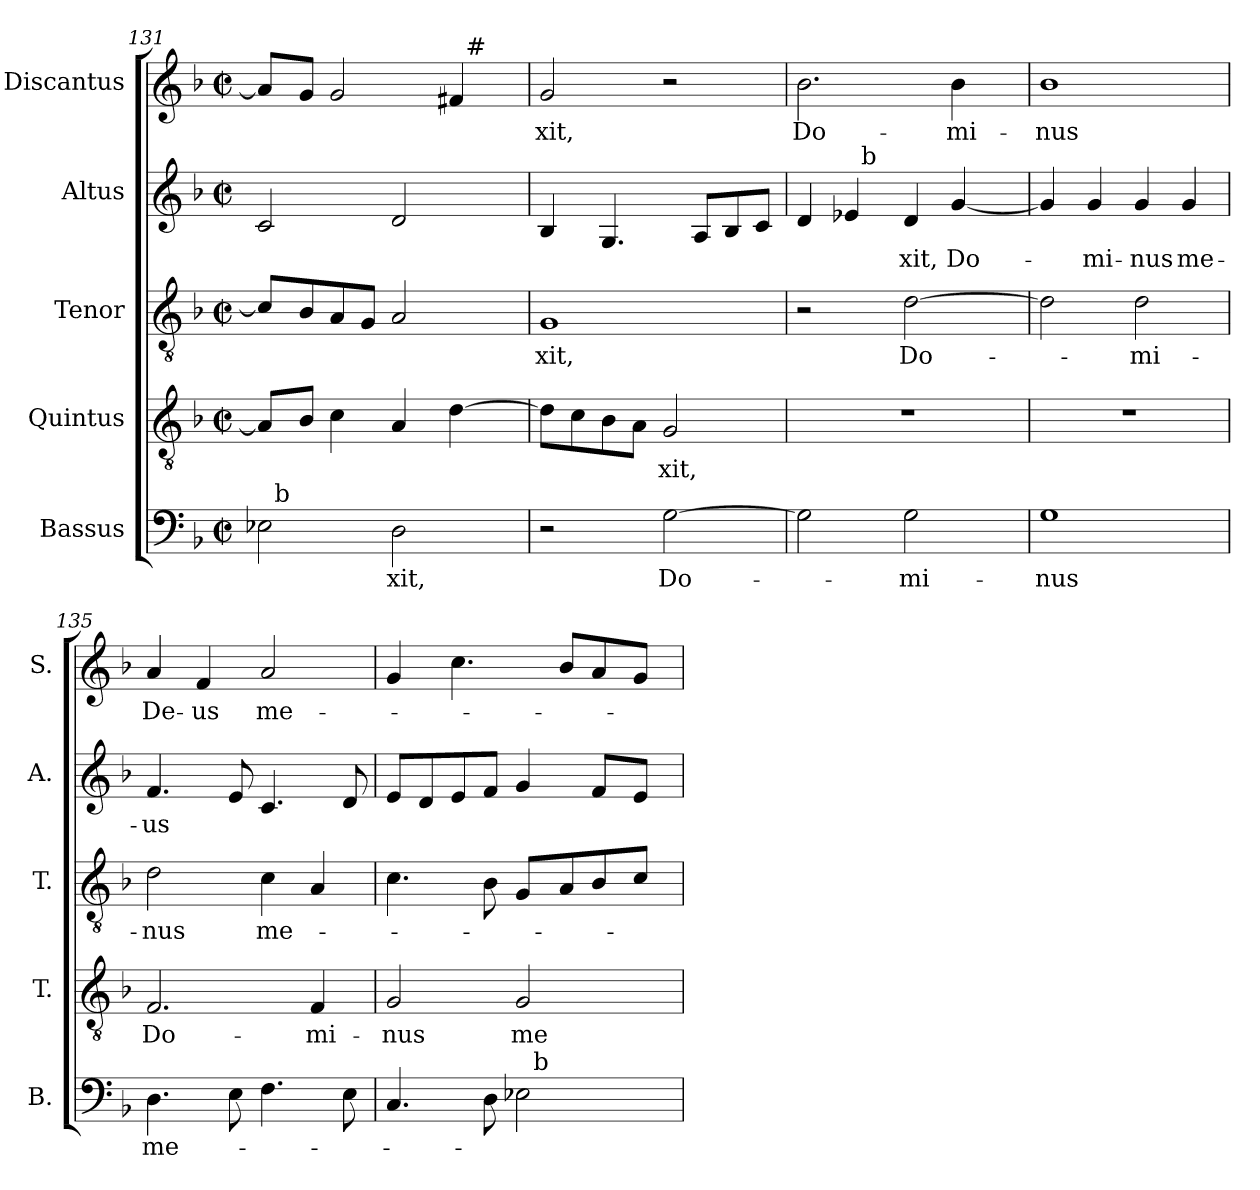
**kern	**text	**kern	**text	**kern	**text	**kern	**text	**kern	**text
*part5	*part5	*part4	*part4	*part3	*part3	*part2	*part2	*part1	*part1
*staff5	*staff5	*staff4	*staff4	*staff3	*staff3	*staff2	*staff2	*staff1	*staff1
*I"Bassus	*	*I"Quintus	*	*I"Tenor	*	*I"Altus	*	*I"Discantus	*
*I'B.	*	*I'T.	*	*I'T.	*	*I'A.	*	*I'S.	*
*clefF4	*	*clefGv2	*	*clefGv2	*	*clefG2	*	*clefG2	*
*	*	*ITrd7c12	*	*ITrd7c12	*	*	*	*	*
*k[b-]	*	*k[b-]	*	*k[b-]	*	*k[b-]	*	*k[b-]	*
*F:	*	*F:	*	*F:	*	*F:	*	*F:	*
*M2/2	*	*M2/2	*	*M2/2	*	*M2/2	*	*M2/2	*
*met(c|)	*	*met(c|)	*	*met(c|)	*	*met(c|)	*	*met(c|)	*
=131	=131	=131	=131	=131	=131	=131	=131	=131	=131
*^	*	*	*	*	*	*	*	*^	*
2E-i\	32ryy	.	8AAi/L]	.	8Ci/L]	.	2ci/	.	8ai/L]	2ryy	.
.	256ryy	.	.	.	.	.	.	.	.	.	.
!	!LO:TX:a:t=b	!	!	!	!	!	!	!	!	!	!
.	2ryy	.	.	.	.	.	.	.	.	.	.
.	.	.	8BB-i/J	.	8BB-i/	.	.	.	8gi/J	.	.
.	.	.	4Ci\	.	8AAi/	.	.	.	2gi/	.	.
.	.	.	.	.	8GGi/J	.	.	.	.	.	.
!	!	!LO:LY:b:color=#000000	!	!	!	!	!	!	!	!	!
2Di\	.	-xit,	4AAi/	.	2AAi/	.	2di/	.	.	4ryy	.
.	4ryy	.	.	.	.	.	.	.	.	.	.
.	.	.	[>4Di\	.	.	.	.	.	4f#i/	32ryy	.
.	.	.	.	.	.	.	.	.	.	256ryy	.
!	!	!	!	!	!	!	!	!	!	!LO:TX:a:t=#	!
.	8ryy	.	.	.	.	.	.	.	.	8ryy	.
.	16ryy	.	.	.	.	.	.	.	.	16ryy	.
.	64..ryy	.	.	.	.	.	.	.	.	64..ryy	.
*v	*v	*	*	*	*	*	*	*	*v	*v	*
=132	=132	=132	=132	=132	=132	=132	=132	=132	=132
*^	*	*	*	*	*	*	*	*^	*
!	!	!	!	!	!	!LO:LY:b:color=#000000	!	!	!	!	!
*v	*v	*	*	*	*	*	*	*	*v	*v	*
*^	*	*	*	*	*	*	*	*^	*
!	!	!	!	!	!	!	!	!	!	!	!LO:LY:b:color=#000000
*v	*v	*	*	*	*	*	*	*	*v	*v	*
2r	.	8Di\L]	.	1GGi	-xit,	4B-i/	.	2gi/	-xit,
.	.	8Ci\	.	.	.	.	.	.	.
.	.	8BB-i\	.	.	.	4.Gi/	.	.	.
.	.	8AAi\J	.	.	.	.	.	.	.
!	!LO:LY:b:color=#000000	!	!	!	!	!	!	!	!
!	!	!	!LO:LY:b:color=#000000	!	!	!	!	!	!
[>2Gi\	Do-	2GGi/	-xit,	.	.	.	.	2r	.
.	.	.	.	.	.	8Ai/L	.	.	.
.	.	.	.	.	.	8B-i/	.	.	.
.	.	.	.	.	.	8ci/J	.	.	.
!!LO:LB:g=z
=133	=133	=133	=133	=133	=133	=133	=133	=133	=133
!	!	!	!	!	!	!	!	!	!LO:LY:b:color=#000000
*	*	*	*	*	*	*^	*	*	*
2Gi\]	.	1r	.	2r	.	4di/	4ryy	.	2.b-i\	Do-
.	.	.	.	.	.	4e-i/	32ryy	.	.	.
.	.	.	.	.	.	.	256ryy	.	.	.
!	!	!	!	!	!	!	!LO:TX:a:t=b	!	!	!
.	.	.	.	.	.	.	2ryy	.	.	.
!	!LO:LY:b:color=#000000	!	!	!	!	!	!	!	!	!
!	!	!	!	!	!LO:LY:b:color=#000000	!	!	!	!	!
!	!	!	!	!	!	!	!	!LO:LY:b:color=#000000	!	!
2Gi\	-mi-	.	.	[>2Di\	Do-	4di/	.	-xit,	.	.
!	!	!	!	!	!	!	!	!LO:LY:b:color=#000000	!	!
!	!	!	!	!	!	!	!	!	!	!LO:LY:b:color=#000000
.	.	.	.	.	.	[<4gi/	.	Do-	4b-i\	-mi-
.	.	.	.	.	.	.	8ryy	.	.	.
.	.	.	.	.	.	.	16ryy	.	.	.
.	.	.	.	.	.	.	64..ryy	.	.	.
*	*	*	*	*	*	*v	*v	*	*	*
=134	=134	=134	=134	=134	=134	=134	=134	=134	=134
*	*	*	*	*	*	*^	*	*	*
!	!LO:LY:b:color=#000000	!	!	!	!	!	!	!	!	!
*	*	*	*	*	*	*v	*v	*	*	*
*	*	*	*	*	*	*^	*	*	*
!	!	!	!	!	!	!	!	!	!	!LO:LY:b:color=#000000
*	*	*	*	*	*	*v	*v	*	*	*
1Gi	-nus	1r	.	2Di\]	.	4gi/]	.	1b-i	-nus
!	!	!	!	!	!	!	!LO:LY:b:color=#000000	!	!
.	.	.	.	.	.	4gi/	-mi-	.	.
!	!	!	!	!	!LO:LY:b:color=#000000	!	!	!	!
!	!	!	!	!	!	!	!LO:LY:b:color=#000000	!	!
.	.	.	.	2Di\	-mi-	4gi/	-nus	.	.
!	!	!	!	!	!	!	!LO:LY:b:color=#000000	!	!
.	.	.	.	.	.	4gi/	me-	.	.
=135	=135	=135	=135	=135	=135	=135	=135	=135	=135
!	!LO:LY:b:color=#000000	!	!	!	!	!	!	!	!
!	!	!	!LO:LY:b:color=#000000	!	!	!	!	!	!
!	!	!	!	!	!LO:LY:b:color=#000000	!	!	!	!
!	!	!	!	!	!	!	!LO:LY:b:color=#000000	!	!
!	!	!	!	!	!	!	!	!	!LO:LY:b:color=#000000
4.Di\	me-	2.FFi/	Do-	2Di\	-nus	4.fi/	-us	4ai/	De-
!	!	!	!	!	!	!	!	!	!LO:LY:b:color=#000000
.	.	.	.	.	.	.	.	4fi/	-us
8Ei\	.	.	.	.	.	8ei/	.	.	.
!	!	!	!	!	!LO:LY:b:color=#000000	!	!	!	!
!	!	!	!	!	!	!	!	!	!LO:LY:b:color=#000000
4.Fi\	.	.	.	4Ci\	me-	4.ci/	.	2ai/	me-
!	!	!	!LO:LY:b:color=#000000	!	!	!	!	!	!
.	.	4FFi/	-mi-	4AAi/	.	.	.	.	.
8Ei\	.	.	.	.	.	8di/	.	.	.
=136	=136	=136	=136	=136	=136	=136	=136	=136	=136
!	!	!	!LO:LY:b:color=#000000	!	!	!	!	!	!
*^	*	*	*	*	*	*	*	*	*
4.Ci/	2ryy	.	2GGi/	-nus	4.Ci\	.	8ei/L	.	4gi/	.
.	.	.	.	.	.	.	8di/	.	.	.
.	.	.	.	.	.	.	8ei/	.	4.cci\	.
8Di\	.	.	.	.	8BB-i\	.	8fi/J	.	.	.
!	!	!	!	!LO:LY:b:color=#000000	!	!	!	!	!	!
2E-i\	32ryy	.	2GGi/	me-	8GGi/L	.	4gi/	.	.	.
.	256ryy	.	.	.	.	.	.	.	.	.
!	!LO:TX:a:t=b	!	!	!	!	!	!	!	!	!
.	4ryy	.	.	.	.	.	.	.	.	.
.	.	.	.	.	8AAi/	.	.	.	8b-i/L	.
.	.	.	.	.	8BB-i/	.	8fi/L	.	8ai/	.
.	8ryy	.	.	.	.	.	.	.	.	.
.	.	.	.	.	8Ci/J	.	8ei/J	.	8gi/J	.
.	16ryy	.	.	.	.	.	.	.	.	.
.	64..ryy	.	.	.	.	.	.	.	.	.
*v	*v	*	*	*	*	*	*	*	*	*
=	=	=	=	=	=	=	=	=	=
*-	*-	*-	*-	*-	*-	*-	*-	*-	*-
